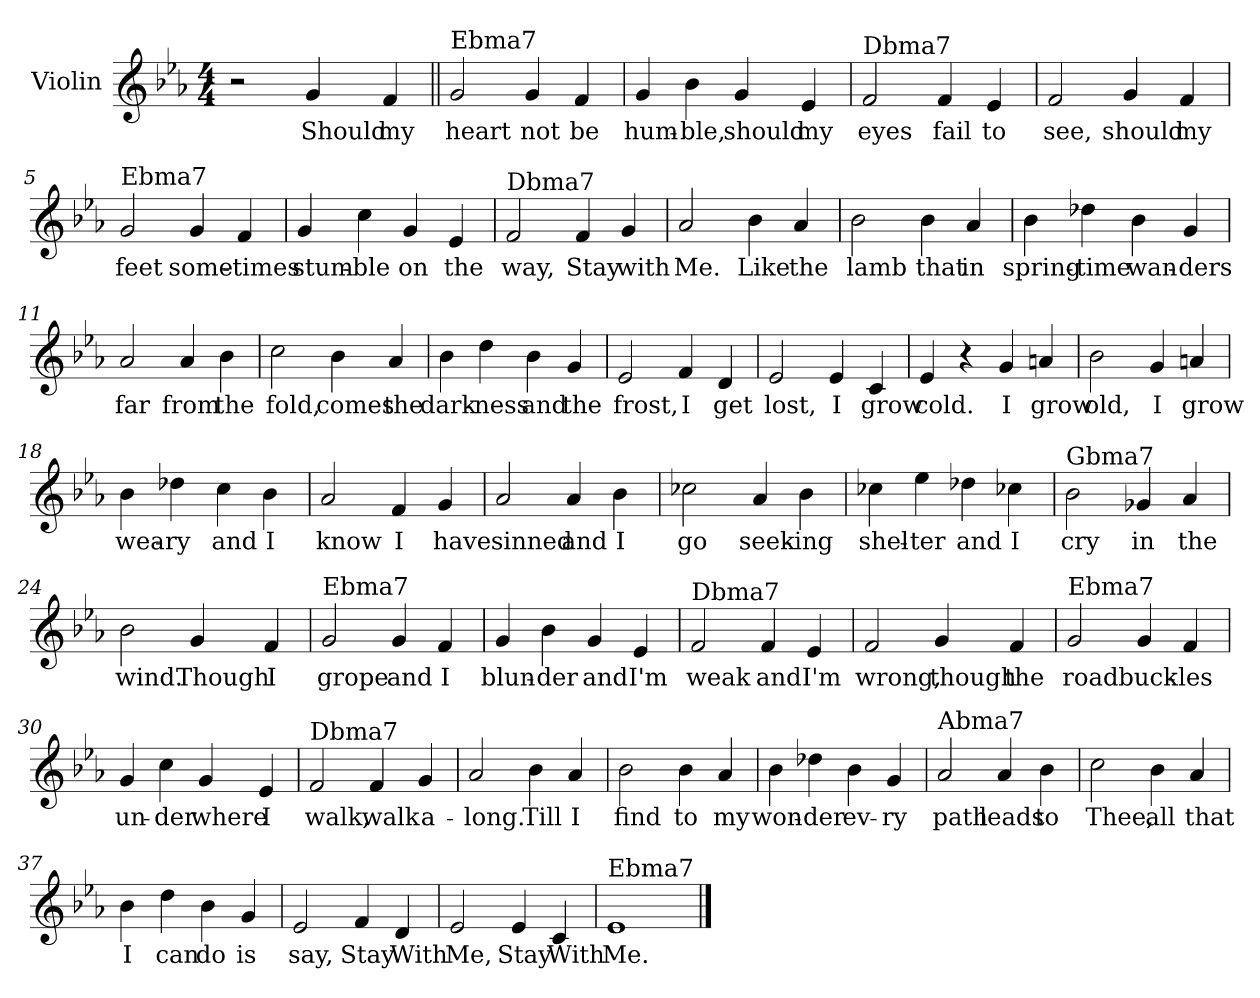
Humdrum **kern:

**kern	**text
*part1	*part1
*staff1	*staff1
*I"Violin	*
*I'Vln	*
*clefG2	*
*k[b-e-a-]	*
*E-:	*
*M4/4	*
=	=
2r	.
4g/	Should
4f/	my
=1||	=1||
!LO:TX:a:t=Ebma7	!
2g/	heart
4g/	not
4f/	be
=2	=2
4g/	hum-
4b-\	-ble,
4g/	should
4e-/	my
=3	=3
!LO:TX:a:t=Dbma7	!
2f/	eyes
4f/	fail
4e-/	to
!!LO:LB:g=z
=4	=4
2f/	see,
4g/	should
4f/	my
=5	=5
!LO:TX:a:t=Ebma7	!
2g/	feet
4g/	some-
4f/	-times
=6	=6
4g/	stum-
4cc\	-ble
4g/	on
4e-/	the
=7	=7
!LO:TX:a:t=Dbma7	!
2f/	way,
4f/	Stay
4g/	with
!!LO:LB:g=z
=8	=8
2a-/	Me.
4b-\	Like
4a-/	the
=9	=9
2b-\	lamb
4b-\	that
4a-/	in
=10	=10
4b-\	spring-
4dd-X\	-time
4b-\	wan-
4g/	-ders
=11	=11
2a-/	far
4a-/	from
4b-\	the
!!LO:LB:g=z
=12	=12
2cc\	fold,
4b-\	comes
4a-/	the
=13	=13
4b-\	dark-
4dd\	-ness
4b-\	and
4g/	the
=14	=14
2e-/	frost,
4f/	I
4d/	get
=15	=15
2e-/	lost,
4e-/	I
4c/	grow
!!LO:LB:g=z
=16	=16
4e-/	cold.
4r	.
4g/	I
4an/	grow
=17	=17
2b-\	old,
4g/	I
4an/	grow
=18	=18
4b-\	wea-
4dd-X\	-ry
4cc\	and
4b-\	I
=19	=19
2a-/	know
4f/	I
4g/	have
!!LO:LB:g=z
=20	=20
2a-/	sinned
4a-/	and
4b-\	I
=21	=21
2cc-X\	go
4a-/	seek-
4b-\	-ing
=22	=22
4cc-X\	shel-
4ee-\	-ter
4dd-X\	and
4cc-X\	I
=23	=23
!LO:TX:a:t=Gbma7	!
2b-\	cry
4g-X/	in
4a-/	the
=24	=24
2b-\	wind.
4g/	Though
4f/	I
=25	=25
!LO:TX:a:t=Ebma7	!
2g/	grope
4g/	and
4f/	I
=26	=26
4g/	blun-
4b-\	-der
4g/	and
4e-/	I'm
!!LO:LB:g=z
=27	=27
!LO:TX:a:t=Dbma7	!
2f/	weak
4f/	and
4e-/	I'm
=28	=28
2f/	wrong,
4g/	though
4f/	the
=29	=29
!LO:TX:a:t=Ebma7	!
2g/	road
4g/	buck-
4f/	-les
=30	=30
4g/	un-
4cc\	-der
4g/	where
4e-/	I
=31	=31
!LO:TX:a:t=Dbma7	!
2f/	walk,
4f/	walk
4g/	a-
=32	=32
2a-/	-long.
4b-\	Till
4a-/	I
!!LO:LB:g=z
=33	=33
2b-\	find
4b-\	to
4a-/	my
=34	=34
4b-\	won-
4dd-X\	-der
4b-\	ev-
4g/	-ry
=35	=35
!LO:TX:a:t=Abma7	!
2a-/	path
4a-/	leads
4b-\	to
=36	=36
2cc\	Thee,
4b-\	all
4a-/	that
=37	=37
4b-\	I
4dd\	can
4b-\	do
4g/	is
=38	=38
2e-/	say,
4f/	Stay
4d/	With
=39	=39
2e-/	Me,
4e-/	Stay
4c/	With
!!LO:LB:g=z
=40	=40
!LO:TX:a:t=Ebma7	!
1e-	Me.
==	==
*-	*-
